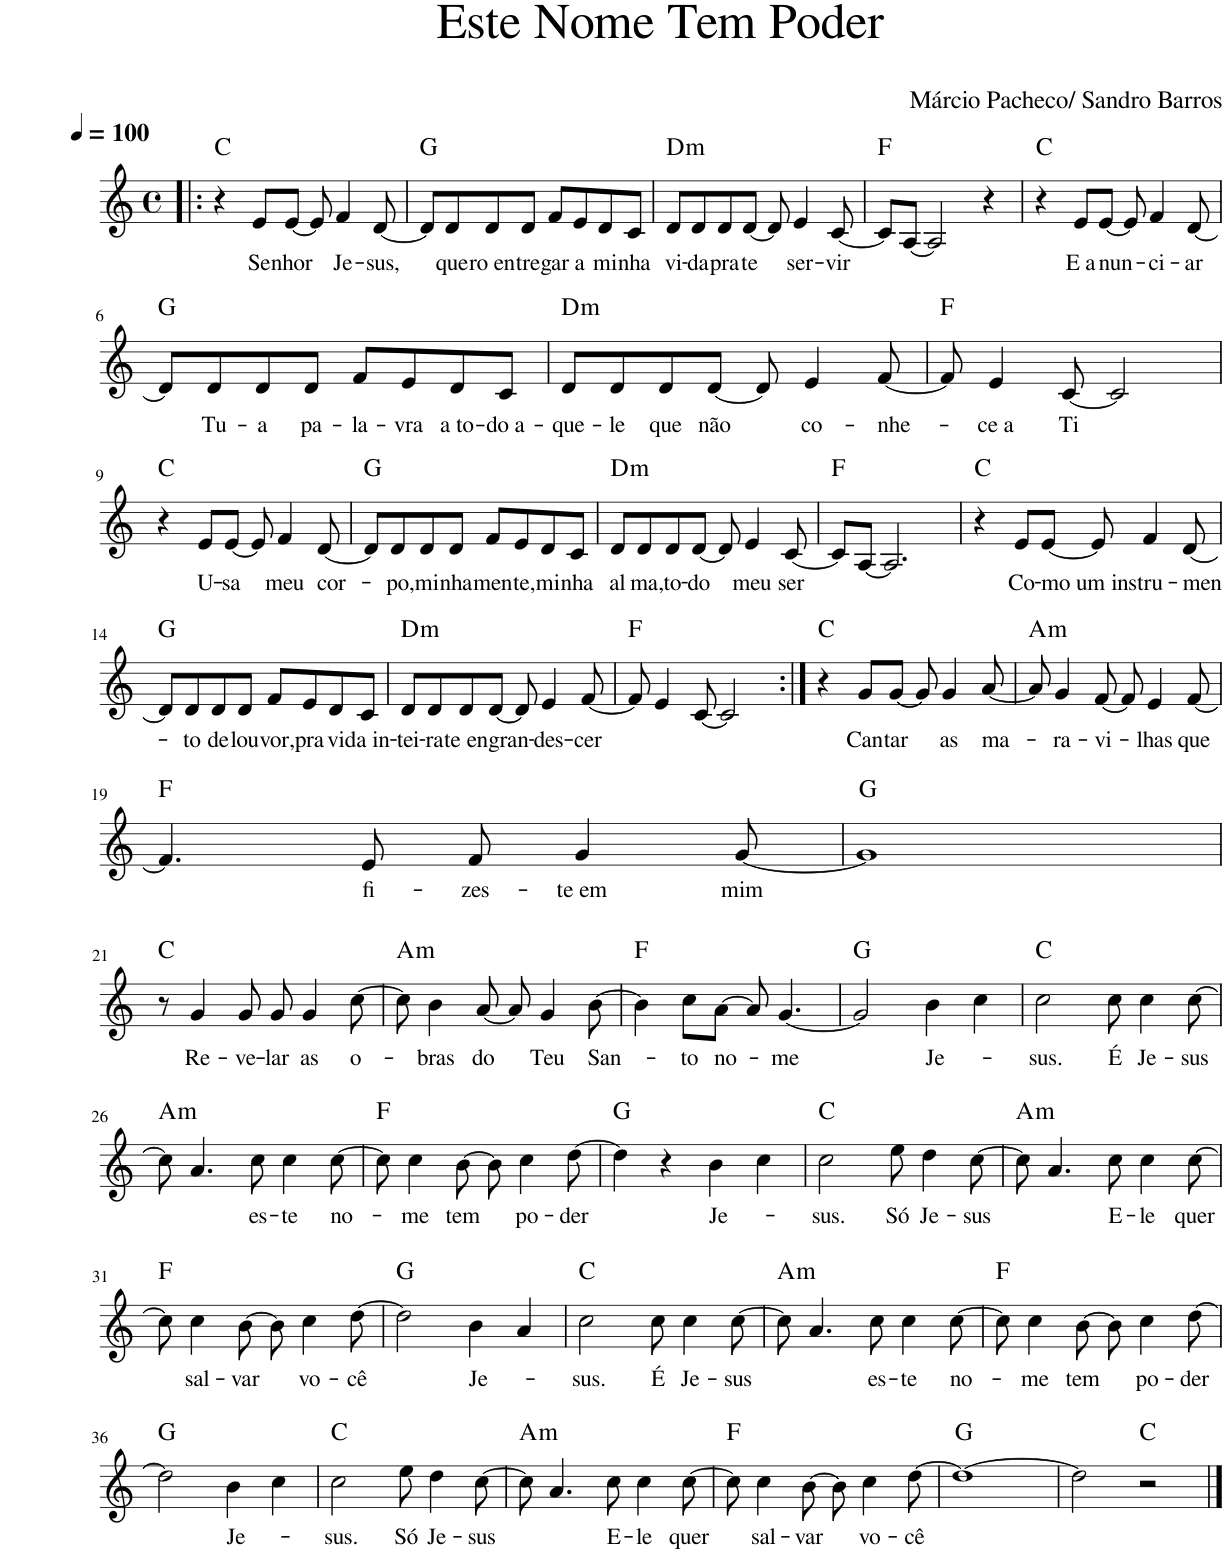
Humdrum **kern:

**kern	**text	**harte
*part1	*part1	*part1
*staff1	*staff1	*
*I"Voz	*	*
*I'Vo.	*	*
*clefG2	*	*
*k[]	*	*
*M4/4	*	*
*met(c)	*	*
*MM100	*	*
=1!|:	=1!|:	=1!|:
4r	.	C:maj
!	!LO:LY:b	!
8e/L	Se-	.
!	!LO:LY:b	!
[8e/J	-nhor	.
8e/]	.	.
!	!LO:LY:b	!
4f/	Je-	.
!	!LO:LY:b	!
[8d/	-sus,	.
=2	=2	=2
8d/L]	.	G:maj
!	!LO:LY:b	!
8d/	que-	.
!	!LO:LY:b	!
8d/	-ro en-	.
!	!LO:LY:b	!
8d/J	-tre-	.
!	!LO:LY:b	!
8f/L	-gar	.
!	!LO:LY:b	!
8e/	a	.
!	!LO:LY:b	!
8d/	mi-	.
!	!LO:LY:b	!
8c/J	-nha	.
=3	=3	=3
!	!LO:LY:b	!LO:H:kt=m
8d/L	vi-	D:min
!	!LO:LY:b	!
8d/	-da	.
!	!LO:LY:b	!
8d/	pra	.
!	!LO:LY:b	!
[8d/J	te	.
8d/]	.	.
!	!LO:LY:b	!
4e/	ser-	.
!	!LO:LY:b	!
[8c/	-vir	.
=4	=4	=4
8c/L]	.	F:maj
[8A/J	.	.
2A/]	.	.
4r	.	.
=5	=5	=5
4r	.	C:maj
!	!LO:LY:b	!
8e/L	E a-	.
!	!LO:LY:b	!
[8e/J	-nun-	.
8e/]	.	.
!	!LO:LY:b	!
4f/	-ci-	.
!	!LO:LY:b	!
[8d/	-ar	.
!!LO:LB:g=z
=6	=6	=6
8d/L]	.	G:maj
!	!LO:LY:b	!
8d/	Tu-	.
!	!LO:LY:b	!
8d/	-a	.
!	!LO:LY:b	!
8d/J	pa-	.
!	!LO:LY:b	!
8f/L	-la-	.
!	!LO:LY:b	!
8e/	-vra	.
!	!LO:LY:b	!
8d/	a to-	.
!	!LO:LY:b	!
8c/J	-do a-	.
=7	=7	=7
!	!LO:LY:b	!LO:H:kt=m
8d/L	-que-	D:min
!	!LO:LY:b	!
8d/	-le	.
!	!LO:LY:b	!
8d/	que	.
!	!LO:LY:b	!
[8d/J	não	.
8d/]	.	.
!	!LO:LY:b	!
4e/	co-	.
!	!LO:LY:b	!
[8f/	-nhe-	.
=8	=8	=8
8f/]	.	F:maj
!	!LO:LY:b	!
4e/	-ce a	.
!	!LO:LY:b	!
[8c/	Ti	.
2c/]	.	.
!!LO:LB:g=z
=9	=9	=9
4r	.	C:maj
!	!LO:LY:b	!
8e/L	U-	.
!	!LO:LY:b	!
[8e/J	-sa	.
8e/]	.	.
!	!LO:LY:b	!
4f/	meu	.
!	!LO:LY:b	!
[8d/	cor-	.
=10	=10	=10
8d/L]	.	G:maj
!	!LO:LY:b	!
8d/	-po,	.
!	!LO:LY:b	!
8d/	mi-	.
!	!LO:LY:b	!
8d/J	-nha	.
!	!LO:LY:b	!
8f/L	men-	.
!	!LO:LY:b	!
8e/	-te,	.
!	!LO:LY:b	!
8d/	mi-	.
!	!LO:LY:b	!
8c/J	-nha	.
=11	=11	=11
!	!LO:LY:b	!LO:H:kt=m
8d/L	al-	D:min
!	!LO:LY:b	!
8d/	-ma,	.
!	!LO:LY:b	!
8d/	to-	.
!	!LO:LY:b	!
[8d/J	-do	.
8d/]	.	.
!	!LO:LY:b	!
4e/	meu	.
!	!LO:LY:b	!
[8c/	ser	.
=12	=12	=12
8c/L]	.	F:maj
[8A/J	.	.
2.A/]	.	.
=13	=13	=13
4r	.	C:maj
!	!LO:LY:b	!
8e/L	Co-	.
!	!LO:LY:b	!
[8e/J	-mo um ins-	.
8e/]	.	.
!	!LO:LY:b	!
4f/	-tru-	.
!	!LO:LY:b	!
[8d/	-men-	.
!!LO:LB:g=z
=14	=14	=14
8d/L]	.	G:maj
!	!LO:LY:b	!
8d/	-to	.
!	!LO:LY:b	!
8d/	de	.
!	!LO:LY:b	!
8d/J	lou-	.
!	!LO:LY:b	!
8f/L	-vor,	.
!	!LO:LY:b	!
8e/	pra	.
!	!LO:LY:b	!
8d/	vi-	.
!	!LO:LY:b	!
8c/J	-da in-	.
=15	=15	=15
!	!LO:LY:b	!LO:H:kt=m
8d/L	-tei-	D:min
!	!LO:LY:b	!
8d/	-ra	.
!	!LO:LY:b	!
8d/	te en-	.
!	!LO:LY:b	!
[8d/J	-gran-	.
8d/]	.	.
!	!LO:LY:b	!
4e/	-des-	.
!	!LO:LY:b	!
[8f/	-cer	.
=16	=16	=16
8f/]	.	F:maj
4e/	.	.
[8c/	.	.
2c/]	.	.
=17:|!	=17:|!	=17:|!
4r	.	C:maj
!	!LO:LY:b	!
8g/L	Can-	.
!	!LO:LY:b	!
[8g/J	-tar	.
8g/]	.	.
!	!LO:LY:b	!
4g/	as	.
!	!LO:LY:b	!
[8a/	ma-	.
=18	=18	=18
!	!	!LO:H:kt=m
8a/]	.	A:min
!	!LO:LY:b	!
4g/	-ra-	.
!	!LO:LY:b	!
[8f/	-vi-	.
8f/]	.	.
!	!LO:LY:b	!
4e/	-lhas	.
!	!LO:LY:b	!
[8f/	que	.
!!LO:LB:g=z
=19	=19	=19
4.f/]	.	F:maj
!	!LO:LY:b	!
8e/	fi-	.
!	!LO:LY:b	!
8f/	-zes-	.
!	!LO:LY:b	!
4g/	-te em	.
!	!LO:LY:b	!
[8g/	mim	.
=20	=20	=20
1g]	.	G:maj
!!LO:LB:g=z
=21	=21	=21
8r	.	C:maj
!	!LO:LY:b	!
4g/	Re-	.
!	!LO:LY:b	!
8g/	-ve-	.
!	!LO:LY:b	!
8g/	-lar	.
!	!LO:LY:b	!
4g/	as	.
!	!LO:LY:b	!
[8cc\	o-	.
=22	=22	=22
!	!	!LO:H:kt=m
8cc\]	.	A:min
!	!LO:LY:b	!
4b\	-bras	.
!	!LO:LY:b	!
[8a/	do	.
8a/]	.	.
!	!LO:LY:b	!
4g/	Teu	.
!	!LO:LY:b	!
[8b\	San-	.
=23	=23	=23
4b\]	.	F:maj
!	!LO:LY:b	!
8cc\L	-to	.
!	!LO:LY:b	!
[8a\J	no-	.
8a/]	.	.
!	!LO:LY:b	!
[4.g/	-me	.
=24	=24	=24
2g/]	.	G:maj
!	!LO:LY:b	!
4b\	Je-	.
4cc\	.	.
=25	=25	=25
!	!LO:LY:b	!
2cc\	-sus.	C:maj
!	!LO:LY:b	!
8cc\	É	.
!	!LO:LY:b	!
4cc\	Je-	.
!	!LO:LY:b	!
[8cc\	-sus	.
!!LO:LB:g=z
=26	=26	=26
!	!	!LO:H:kt=m
8cc\]	.	A:min
4.a/	.	.
!	!LO:LY:b	!
8cc\	es-	.
!	!LO:LY:b	!
4cc\	-te	.
!	!LO:LY:b	!
[8cc\	no-	.
=27	=27	=27
8cc\]	.	F:maj
!	!LO:LY:b	!
4cc\	-me	.
!	!LO:LY:b	!
[8b\	tem	.
8b\]	.	.
!	!LO:LY:b	!
4cc\	po-	.
!	!LO:LY:b	!
[8dd\	-der	.
=28	=28	=28
4dd\]	.	G:maj
4r	.	.
!	!LO:LY:b	!
4b\	Je-	.
4cc\	.	.
=29	=29	=29
!	!LO:LY:b	!
2cc\	-sus.	C:maj
!	!LO:LY:b	!
8ee\	Só	.
!	!LO:LY:b	!
4dd\	Je-	.
!	!LO:LY:b	!
[8cc\	sus	.
=30	=30	=30
!	!	!LO:H:kt=m
8cc\]	.	A:min
4.a/	.	.
!	!LO:LY:b	!
8cc\	E-	.
!	!LO:LY:b	!
4cc\	-le	.
!	!LO:LY:b	!
[8cc\	quer	.
!!LO:LB:g=z
=31	=31	=31
8cc\]	.	F:maj
!	!LO:LY:b	!
4cc\	sal-	.
!	!LO:LY:b	!
[8b\	-var	.
8b\]	.	.
!	!LO:LY:b	!
4cc\	vo-	.
!	!LO:LY:b	!
[8dd\	-cê	.
=32	=32	=32
2dd\]	.	G:maj
!	!LO:LY:b	!
4b\	Je-	.
4a/	.	.
=33	=33	=33
!	!LO:LY:b	!
2cc\	-sus.	C:maj
!	!LO:LY:b	!
8cc\	É	.
!	!LO:LY:b	!
4cc\	Je-	.
!	!LO:LY:b	!
[8cc\	-sus	.
=34	=34	=34
!	!	!LO:H:kt=m
8cc\]	.	A:min
4.a/	.	.
!	!LO:LY:b	!
8cc\	es-	.
!	!LO:LY:b	!
4cc\	-te	.
!	!LO:LY:b	!
[8cc\	no-	.
=35	=35	=35
8cc\]	.	F:maj
!	!LO:LY:b	!
4cc\	-me	.
!	!LO:LY:b	!
[8b\	tem	.
8b\]	.	.
!	!LO:LY:b	!
4cc\	po-	.
!	!LO:LY:b	!
[8dd\	-der	.
!!LO:LB:g=z
=36	=36	=36
2dd\]	.	G:maj
!	!LO:LY:b	!
4b\	Je-	.
4cc\	.	.
=37	=37	=37
!	!LO:LY:b	!
2cc\	-sus.	C:maj
!	!LO:LY:b	!
8ee\	Só	.
!	!LO:LY:b	!
4dd\	Je-	.
!	!LO:LY:b	!
[8cc\	-sus	.
=38	=38	=38
!	!	!LO:H:kt=m
8cc\]	.	A:min
4.a/	.	.
!	!LO:LY:b	!
8cc\	E-	.
!	!LO:LY:b	!
4cc\	-le	.
!	!LO:LY:b	!
[8cc\	quer	.
=39	=39	=39
8cc\]	.	F:maj
!	!LO:LY:b	!
4cc\	sal-	.
!	!LO:LY:b	!
[8b\	-var	.
8b\]	.	.
!	!LO:LY:b	!
4cc\	vo-	.
!	!LO:LY:b	!
[8dd\	-cê	.
=40	=40	=40
1dd_	.	G:maj
=41	=41	=41
2dd\]	.	.
2r	.	C:maj
==	==	==
*-	*-	*-
